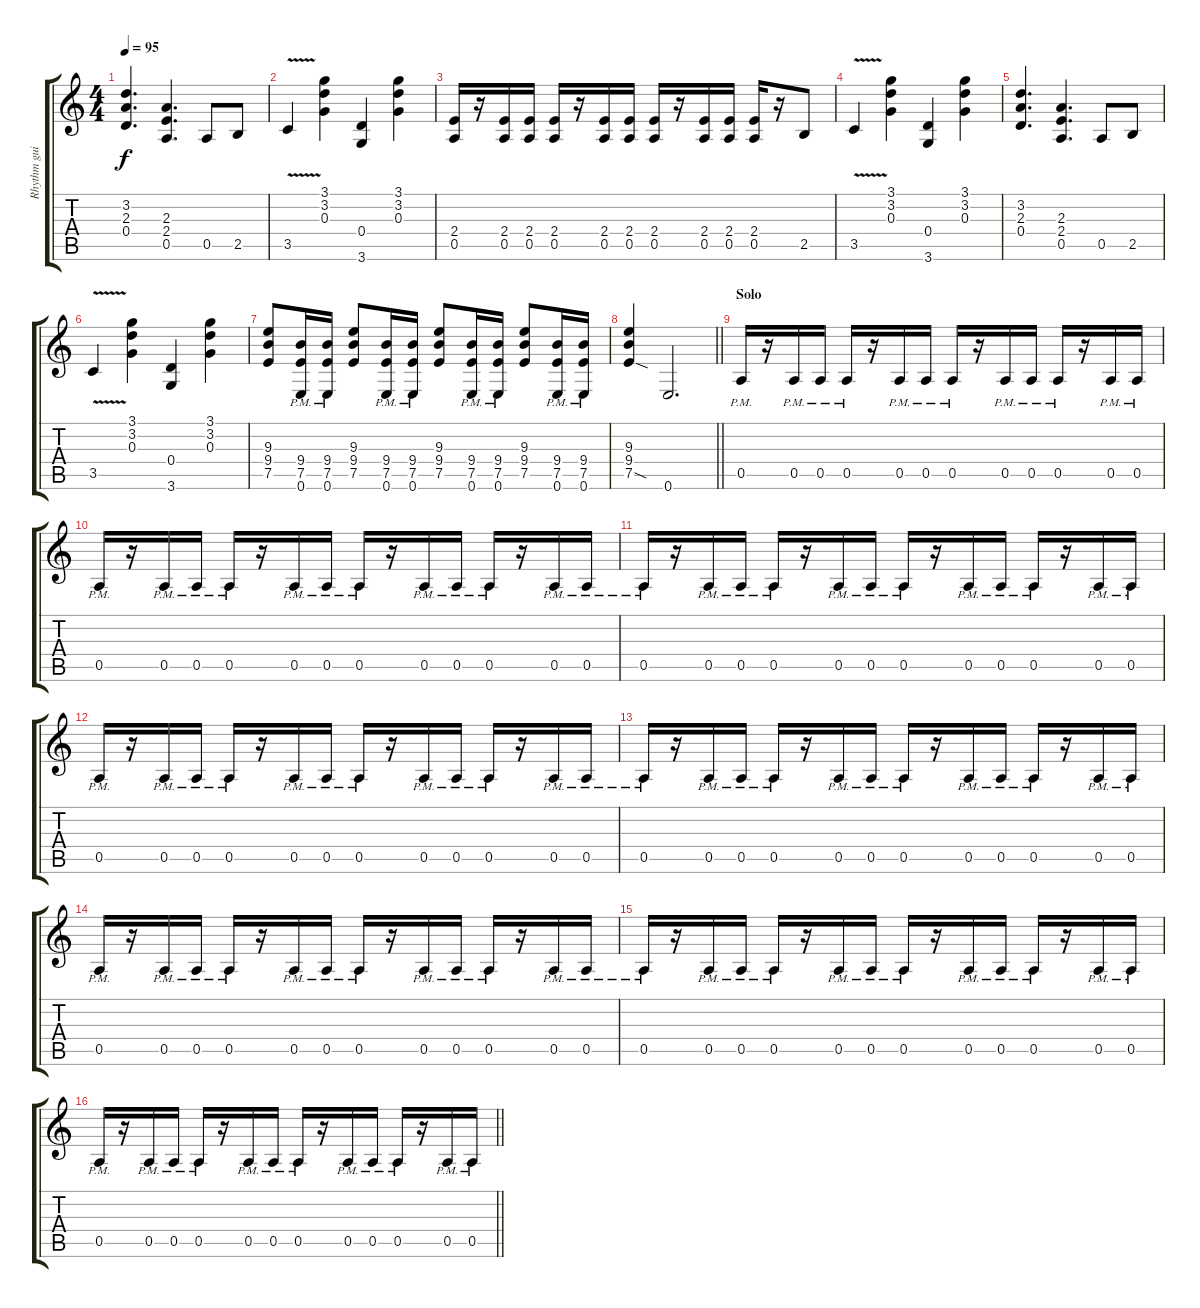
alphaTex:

\track ("Rhythm guitar" "Rhythm gui") {instrument distortionguitar}
\staff {score tabs}
\tuning (E4 B3 G3 D3 A2 E2) {hide}
\ts (4 4)
\tempo 95
\clef g2
\ks aminor
(3.2 2.3 0.4).4{d dy f} (2.3 2.4 0.5).4{d} 0.5.8 2.5.8 |
3.5{v}.4 (3.1 3.2 0.3).4 (0.4 3.6).4 (3.1 3.2 0.3).4 |
(2.4 0.5).16 r.16 (2.4 0.5).16 (2.4 0.5).16 (2.4 0.5).16 r.16 (2.4 0.5).16 (2.4 0.5).16 (2.4 0.5).16 r.16 (2.4 0.5).16 (2.4 0.5).16 (2.4 0.5).16 r.16 2.5.8 |
3.5{v}.4 (3.1 3.2 0.3).4 (0.4 3.6).4 (3.1 3.2 0.3).4 |
(3.2 2.3 0.4).4{d} (2.3 2.4 0.5).4{d} 0.5.8 2.5.8 |
3.5{v}.4 (3.1 3.2 0.3).4 (0.4 3.6).4 (3.1 3.2 0.3).4 |
(9.3 9.4 7.5).8 (9.4{pm} 7.5{pm} 0.6{pm}).16 (9.4{pm} 7.5{pm} 0.6{pm}).16 (9.3 9.4 7.5).8 (9.4{pm} 7.5{pm} 0.6{pm}).16 (9.4{pm} 7.5{pm} 0.6{pm}).16 (9.3 9.4 7.5).8 (9.4{pm} 7.5{pm} 0.6{pm}).16 (9.4{pm} 7.5{pm} 0.6{pm}).16 (9.3 9.4 7.5).8 (9.4{pm} 7.5{pm} 0.6{pm}).16 (9.4{pm} 7.5{pm} 0.6{pm}).16 |
\barLineRight lightlight
(9.3 9.4 7.5{sod}).4 0.6.2{d} |
\section ("" "Solo")
0.5{pm}.16 r.16 0.5{pm}.16 0.5{pm}.16 0.5{pm}.16 r.16 0.5{pm}.16 0.5{pm}.16 0.5{pm}.16 r.16 0.5{pm}.16 0.5{pm}.16 0.5{pm}.16 r.16 0.5{pm}.16 0.5{pm}.16 |
0.5{pm}.16 r.16 0.5{pm}.16 0.5{pm}.16 0.5{pm}.16 r.16 0.5{pm}.16 0.5{pm}.16 0.5{pm}.16 r.16 0.5{pm}.16 0.5{pm}.16 0.5{pm}.16 r.16 0.5{pm}.16 0.5{pm}.16 |
0.5{pm}.16 r.16 0.5{pm}.16 0.5{pm}.16 0.5{pm}.16 r.16 0.5{pm}.16 0.5{pm}.16 0.5{pm}.16 r.16 0.5{pm}.16 0.5{pm}.16 0.5{pm}.16 r.16 0.5{pm}.16 0.5{pm}.16 |
0.5{pm}.16 r.16 0.5{pm}.16 0.5{pm}.16 0.5{pm}.16 r.16 0.5{pm}.16 0.5{pm}.16 0.5{pm}.16 r.16 0.5{pm}.16 0.5{pm}.16 0.5{pm}.16 r.16 0.5{pm}.16 0.5{pm}.16 |
0.5{pm}.16 r.16 0.5{pm}.16 0.5{pm}.16 0.5{pm}.16 r.16 0.5{pm}.16 0.5{pm}.16 0.5{pm}.16 r.16 0.5{pm}.16 0.5{pm}.16 0.5{pm}.16 r.16 0.5{pm}.16 0.5{pm}.16 |
0.5{pm}.16 r.16 0.5{pm}.16 0.5{pm}.16 0.5{pm}.16 r.16 0.5{pm}.16 0.5{pm}.16 0.5{pm}.16 r.16 0.5{pm}.16 0.5{pm}.16 0.5{pm}.16 r.16 0.5{pm}.16 0.5{pm}.16 |
0.5{pm}.16 r.16 0.5{pm}.16 0.5{pm}.16 0.5{pm}.16 r.16 0.5{pm}.16 0.5{pm}.16 0.5{pm}.16 r.16 0.5{pm}.16 0.5{pm}.16 0.5{pm}.16 r.16 0.5{pm}.16 0.5{pm}.16 |
\barLineRight lightlight
0.5{pm}.16 r.16 0.5{pm}.16 0.5{pm}.16 0.5{pm}.16 r.16 0.5{pm}.16 0.5{pm}.16 0.5{pm}.16 r.16 0.5{pm}.16 0.5{pm}.16 0.5{pm}.16 r.16 0.5{pm}.16 0.5{pm}.16
